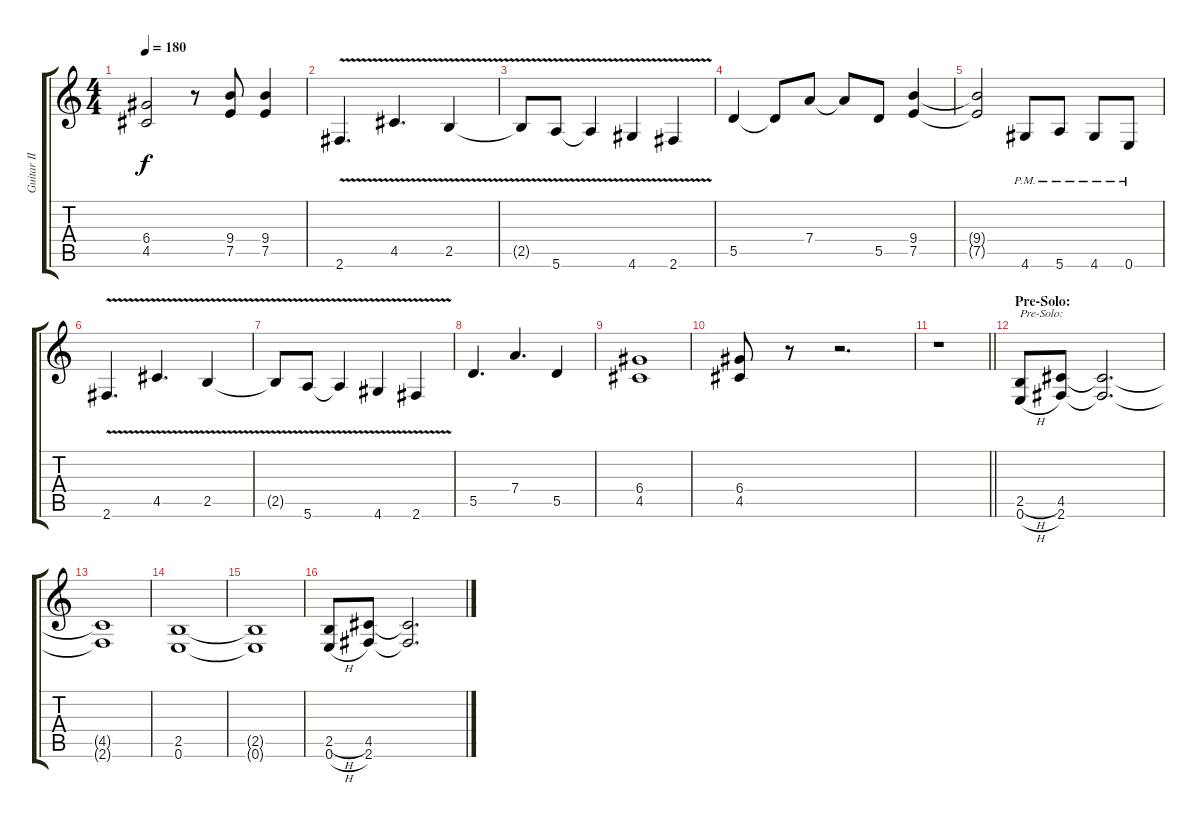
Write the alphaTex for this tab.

\track ("Guitar II" "Guitar II") {instrument distortionguitar}
\staff {score tabs}
\tuning (E4 B3 G3 D3 A2 E2) {hide}
\ts (4 4)
\tempo 180
\clef g2
\ks c
(6.4{t} 4.5{t}).2{dy f} r.8 (9.4 7.5).8 (9.4 7.5).4 |
2.6{v}.4{d} 4.5{v}.4{d} 2.5{v}.4 |
2.5{t}.8 5.6{v}.8 5.6{t}.4 4.6{v}.4 2.6{v}.4 |
5.5.4 5.5{t}.8 7.4.8 7.4{t}.8 5.5.8 (9.4 7.5).4 |
(9.4{t} 7.5{t}).2 4.6{pm}.8 5.6{pm}.8 4.6{pm}.8 0.6{pm}.8 |
2.6{v}.4{d} 4.5{v}.4{d} 2.5{v}.4 |
2.5{t}.8 5.6{v}.8 5.6{t}.4 4.6{v}.4 2.6{v}.4 |
5.5.4{d} 7.4.4{d} 5.5.4 |
(6.4 4.5).1 |
(6.4 4.5).8 r.8 r.2{d} |
\barLineRight lightlight
r.1 |
\section ("" "Pre-Solo:")
(2.5{h} 0.6{h}).8{txt "Pre-Solo:"} (4.5 2.6).8 (4.5{t} 2.6{t}).2{d} |
(4.5{t} 2.6{t}).1 |
(2.5 0.6).1 |
(2.5{t} 0.6{t}).1 |
(2.5{h} 0.6{h}).8 (4.5 2.6).8 (4.5{t} 2.6{t}).2{d}
